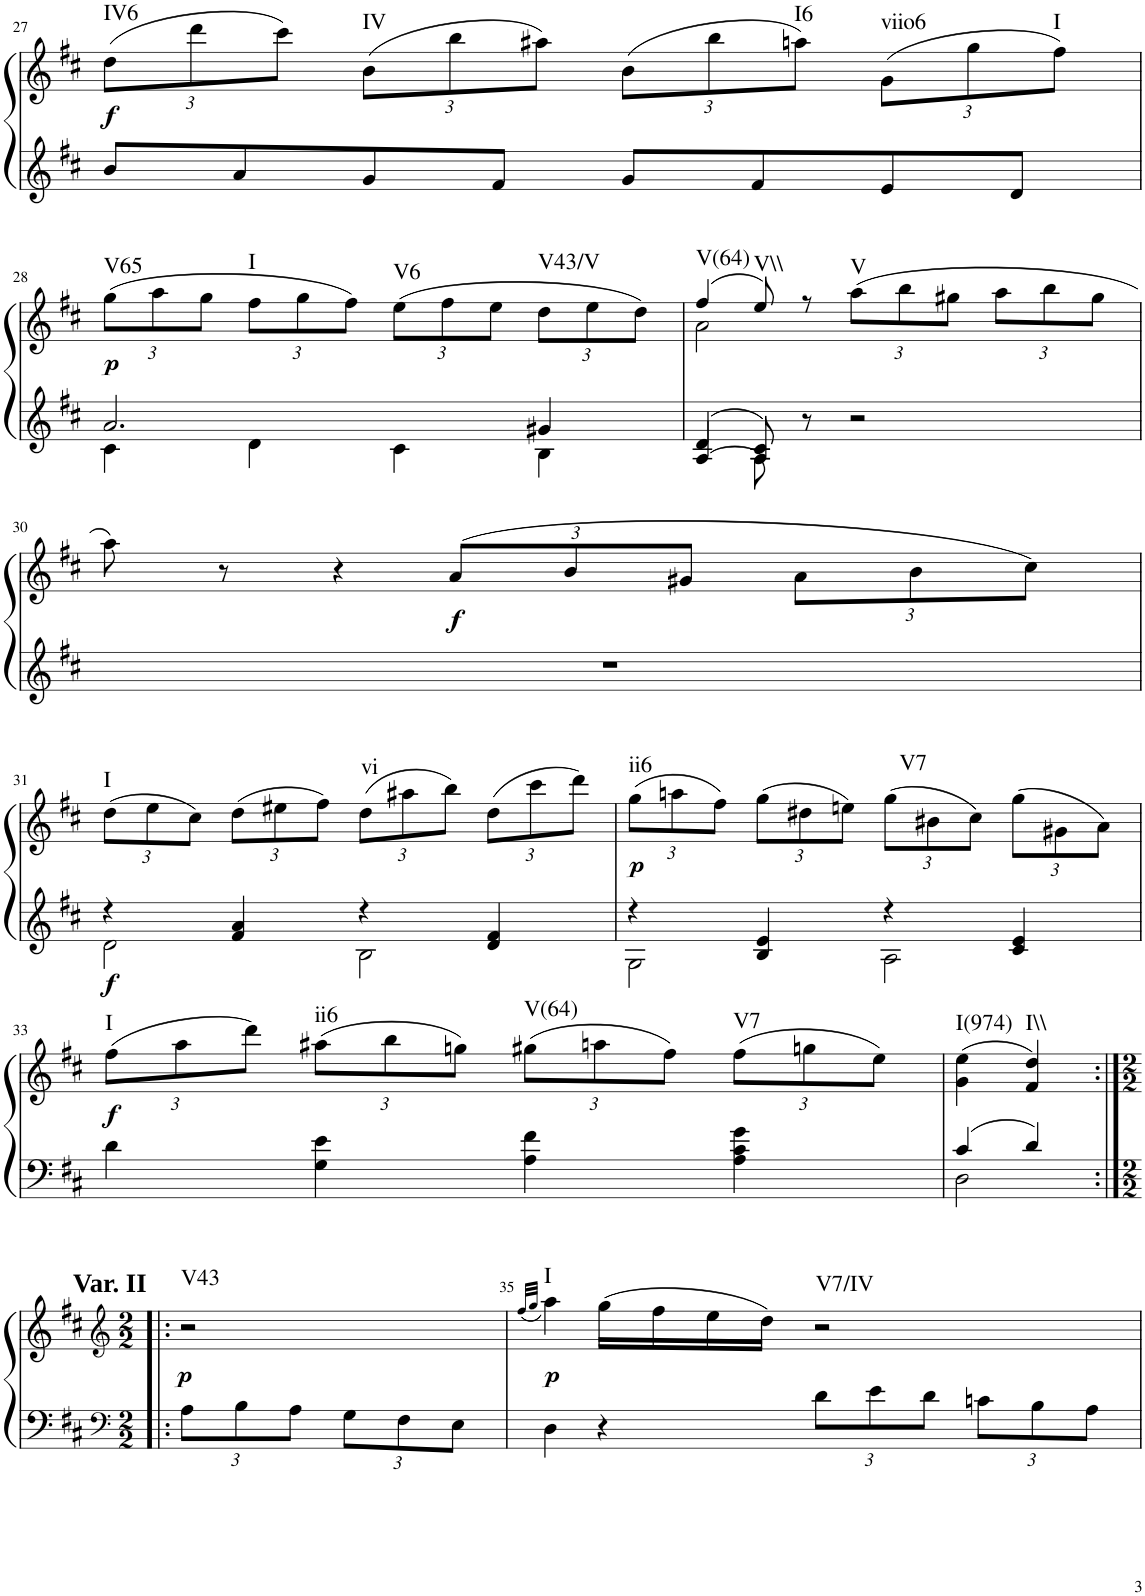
**kern	**kern	**dynam	**harte
*part1	*part1	*part1	*part1
*staff2	*staff1	*staff1/2	*
*I"unbenannt2	*	*	*
!!LO:PB:g=z
*clefF4	*clefG2	*	*
*k[f#c#]	*k[f#c#]	*	*
*M2/2	*M2/2	*	*
*	*Xbrackettup	*	*
=27	=27	=27	=27
!	!	!LO:DY:b	!LO:H:kt=IV6
8b/L	(12dd\L	f	N
.	12ddd\	.	.
8a/	.	.	.
.	12ccc#\J)	.	.
!	!	!	!LO:H:kt=IV
8g/	(12b\L	.	N
.	12bb\	.	.
8f#/J	.	.	.
.	12aa#X\J)	.	.
8g/L	(12b\L	.	.
.	12bb\	.	.
8f#/	.	.	.
!	!	!	!LO:H:kt=I6
.	12aan\J)	.	N
!	!	!	!LO:H:kt=viio6
8e/	(12g\L	.	N
.	12gg\	.	.
8d/J	.	.	.
!	!	!	!LO:H:kt=I
.	12ff#\J)	.	N
!!LO:LB:g=z
=28	=28	=28	=28
*^	*	*	*
!	!	!	!LO:DY:b	!LO:H:kt=V65
2.a/	4c#\	(12gg\L	p	N
.	.	12aa\	.	.
.	.	12gg\J	.	.
!	!	!	!	!LO:H:kt=I
.	4d\	12ff#\L	.	N
.	.	12gg\	.	.
.	.	12ff#\J)	.	.
!	!	!	!	!LO:H:kt=V6
.	4c#\	(12ee\L	.	N
.	.	12ff#\	.	.
.	.	12ee\J	.	.
!	!	!	!	!LO:H:kt=V43/V
4g#X/	4B\	12dd\L	.	N
.	.	12ee\	.	.
.	.	12dd\J)	.	.
=29	=29	=29	=29	=29
*	*	*^	*	*
!	!	!	!	!	!LO:H:kt=V(64)
4d/	[4A/	(4ff#/	2a\	.	N
!	!	!	!	!	!LO:H:kt=V\\
8A/ 8c#/	8A\]	8ee/)	.	.	N
8r	2ryy	8r	.	.	.
!	!	!	!	!	!LO:H:kt=V
2r	.	(12aa\L	2ryy	.	N
.	.	12bb\	.	.	.
.	.	12gg#X\J	.	.	.
.	.	12aa\L	.	.	.
.	.	12bb\	.	.	.
.	8ryy	.	.	.	.
.	.	12gg#\J	.	.	.
*v	*v	*	*	*	*
*	*v	*v	*	*
!!LO:LB:g=z
=30	=30	=30	=30
1r	8aa\)	.	.
.	8r	.	.
.	4r	.	.
!	!	!LO:DY:b	!
.	(12a/L	f	.
.	12b/	.	.
.	12g#X/J	.	.
.	12a\L	.	.
.	12b\	.	.
.	12cc#\J)	.	.
!!LO:LB:g=z
=31	=31	=31	=31
*^	*	*	*
!	!	!	!LO:DY:b=2	!LO:H:kt=I
4r	2d\	(12dd\L	f	N
.	.	12ee\	.	.
.	.	12cc#\J)	.	.
4f#/ 4a/	.	(12dd\L	.	.
.	.	12ee#X\	.	.
.	.	12ff#\J)	.	.
!	!	!	!	!LO:H:kt=vi
4r	2B\	(12dd\L	.	N
.	.	12aa#X\	.	.
.	.	12bb\J)	.	.
4d/ 4f#/	.	(12dd\L	.	.
.	.	12ccc#\	.	.
.	.	12ddd\J)	.	.
=32	=32	=32	=32	=32
!	!	!	!LO:DY:b	!LO:H:kt=ii6
4r	2G\	(12gg\L	p	N
.	.	12aan\	.	.
.	.	12ff#\J)	.	.
4B/ 4e/	.	(12gg\L	.	.
.	.	12dd#X\	.	.
.	.	12een\J)	.	.
!	!	!	!	!LO:H:kt=V7
4r	2A\	(12gg\L	.	N
.	.	12b#X\	.	.
.	.	12cc#\J)	.	.
4c#/ 4e/	.	(12gg\L	.	.
.	.	12g#X\	.	.
.	.	12a\J)	.	.
*v	*v	*	*	*
!!LO:LB:g=z
=33	=33	=33	=33
!	!	!LO:DY:b	!LO:H:kt=I
4d\	(12ff#\L	f	N
.	12aa\	.	.
.	12ddd\J)	.	.
!	!	!	!LO:H:kt=ii6
4G\ 4e\	(12aa#X\L	.	N
.	12bb\	.	.
.	12ggn\J)	.	.
!	!	!	!LO:H:kt=V(64)
4A\ 4f#\	(12gg#X\L	.	N
.	12aan\	.	.
.	12ff#\J)	.	.
!	!	!	!LO:H:kt=V7
4A\ 4c#\ 4g\	(12ff#\L	.	N
.	12ggn\	.	.
.	12ee\J)	.	.
=34	=34	=34	=34
*^	*	*	*
!	!	!	!	!LO:H:kt=I(974)
4c#/	2D\	(4g\ 4ee\	.	N
!	!	!	!	!LO:H:kt=I\\
4d/	.	4f#/ 4dd/)	.	N
*v	*v	*	*	*
!!LO:LB:g=z
=34X4:|!|:	=34X4:|!|:	=34X4:|!|:	=34X4:|!|:
*clefF4	*clefG2	*	*
*M2/2	*M2/2	*	*
*Xbrackettup	*	*	*
!	!LO:TX:a:B:t=Var. II	!	!
!	!	!LO:DY:a=2	!LO:H:kt=V43
12A\L	2r	p	N
12B\	.	.	.
12A\J	.	.	.
12G\L	.	.	.
12F#\	.	.	.
12E\J	.	.	.
=35	=35	=35	=35
.	(32qff#/LLL	.	.
.	32qgg/JJJ	.	.
!	!	!LO:DY:b	!LO:H:kt=I
4D\	4aa\)	p	N
4r	(16gg\LL	.	.
.	16ff#\	.	.
.	16ee\	.	.
.	16dd\JJ)	.	.
!	!	!	!LO:H:kt=V7/IV
12d\L	2r	.	N
12e\	.	.	.
12d\J	.	.	.
12cn\L	.	.	.
12B\	.	.	.
12A\J	.	.	.
=	=	=	=
*-	*-	*-	*-
